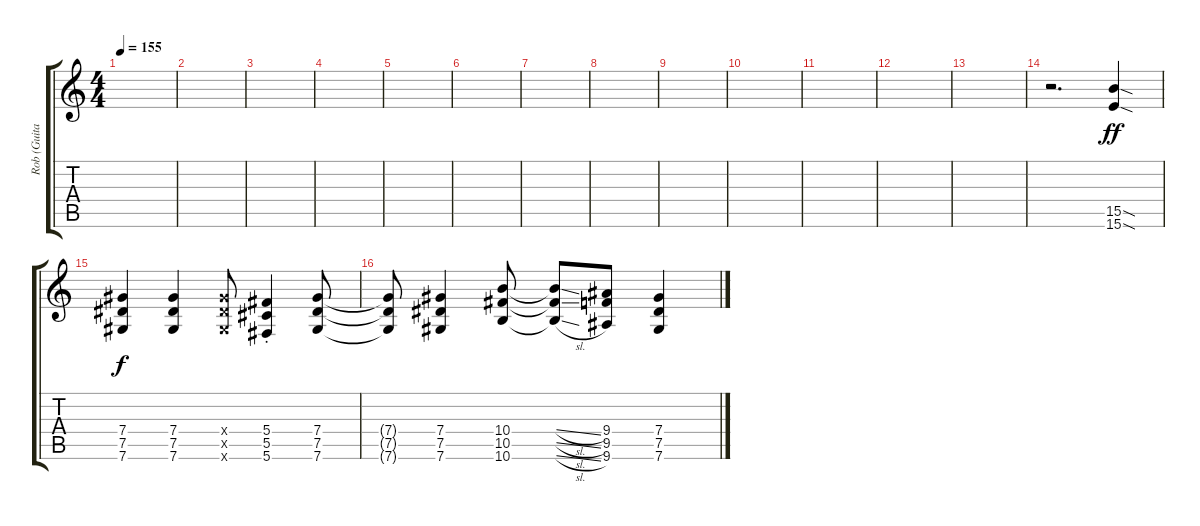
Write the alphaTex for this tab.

\track ("Rob (Guitar)" "Rob (Guita") {instrument overdrivenguitar}
\staff {score tabs}
\tuning (Eb4 Bb3 Gb3 Db3 Ab2 Db2) {hide}
\ts (4 4)
\tempo 155
\clef g2
\ks c
|
|
|
|
|
|
|
|
|
|
|
|
|
r.2{d} (15.5{sod} 15.6{sod}).4{dy ff} |
(7.4 7.5 7.6).4{dy f} (7.4 7.5 7.6).4 (7.4{x} 7.5{x} 7.6{x}).8 (5.4{st} 5.5{st} 5.6{st}).4 (7.4 7.5 7.6).8 |
(7.4{t} 7.5{t} 7.6{t}).8 (7.4 7.5 7.6).4 (10.4 10.5 10.6).8 (10.4{sl t} 10.5{sl t} 10.6{sl t}).8 (9.4 9.5 9.6).8 (7.4 7.5 7.6).4
